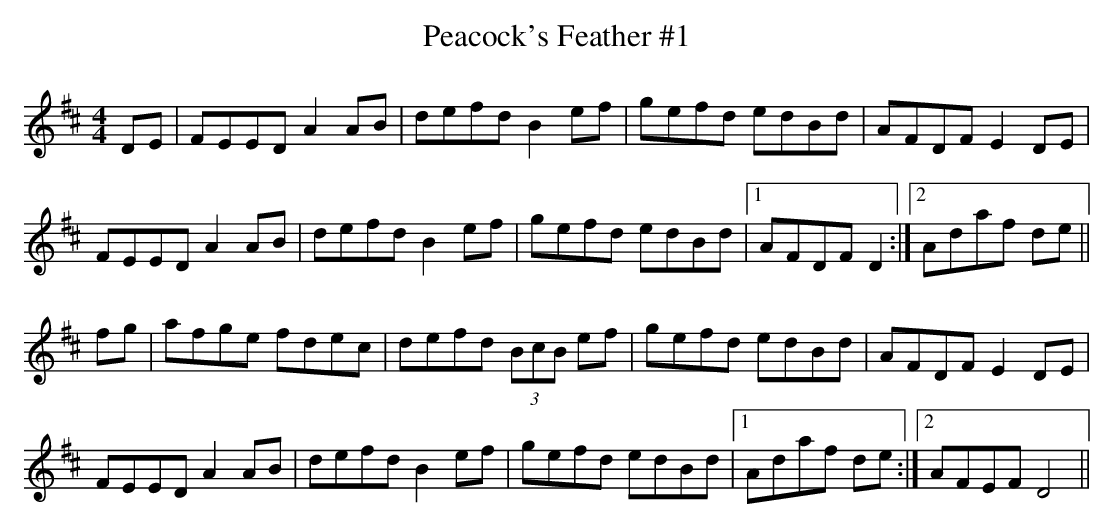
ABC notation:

X:1
T: Peacock's Feather #1
M: 4/4
L: 1/8
K: D
DE | FEED A2 AB | defd B2 ef | gefd edBd |\
AFDF E2 DE |
FEED A2 AB | defd B2 ef | gefd edBd |1\
AFDF D2 :|2 Adaf de ||
fg | afge fdec | defd (3BcB ef | gefd edBd |\
AFDF E2 DE |
FEED A2 AB | defd B2 ef | gefd edBd |1\
Adaf de :|2 AFEF D4 ||
